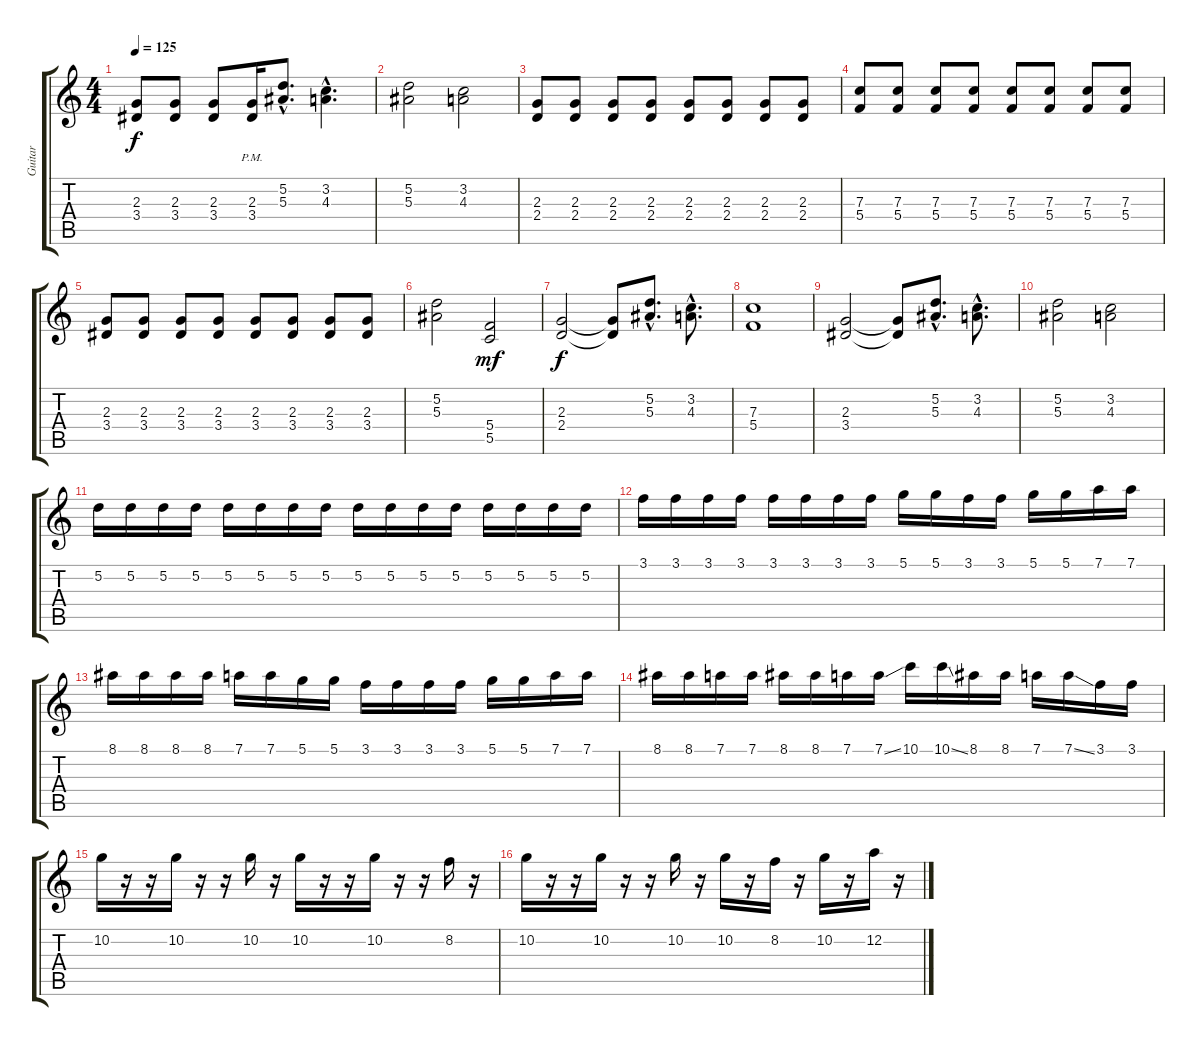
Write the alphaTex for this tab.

\track ("Guitar" "Guitar") {instrument overdrivenguitar}
\staff {score tabs}
\tuning (D4 A3 F3 C3 G2 C2) {hide}
\ts (4 4)
\tempo 125
\clef g2
\ks c
(2.3 3.4).8{dy f} (2.3 3.4).8 (2.3 3.4).8 (2.3{pm} 3.4{pm}).16 (5.2{hac} 5.3{hac}).8{d} (3.2{hac} 4.3{hac}).4{d} |
(5.2 5.3).2 (3.2 4.3).2 |
(2.3 2.4).8 (2.3 2.4).8 (2.3 2.4).8 (2.3 2.4).8 (2.3 2.4).8 (2.3 2.4).8 (2.3 2.4).8 (2.3 2.4).8 |
(7.3 5.4).8 (7.3 5.4).8 (7.3 5.4).8 (7.3 5.4).8 (7.3 5.4).8 (7.3 5.4).8 (7.3 5.4).8 (7.3 5.4).8 |
(2.3 3.4).8 (2.3 3.4).8 (2.3 3.4).8 (2.3 3.4).8 (2.3 3.4).8 (2.3 3.4).8 (2.3 3.4).8 (2.3 3.4).8 |
(5.2 5.3).2 (5.4 5.5).2{dy mf} |
(2.3 2.4).2{dy f} (2.3{t} 2.4{t}).8 (5.2{hac} 5.3{hac}).8{d} (3.2{hac} 4.3{hac}).8{d} |
(7.3 5.4).1 |
(2.3 3.4).2 (2.3{t} 3.4{t}).8 (5.2{hac} 5.3{hac}).8{d} (3.2{hac} 4.3{hac}).8{d} |
(5.2 5.3).2 (3.2 4.3).2 |
5.2.16{volume 13} 5.2.16 5.2.16 5.2.16 5.2.16 5.2.16 5.2.16 5.2.16 5.2.16 5.2.16 5.2.16 5.2.16 5.2.16 5.2.16 5.2.16 5.2.16 |
3.1.16 3.1.16 3.1.16 3.1.16 3.1.16 3.1.16 3.1.16 3.1.16 5.1.16 5.1.16 3.1.16 3.1.16 5.1.16 5.1.16 7.1.16 7.1.16 |
8.1.16 8.1.16 8.1.16 8.1.16 7.1.16 7.1.16 5.1.16 5.1.16 3.1.16 3.1.16 3.1.16 3.1.16 5.1.16 5.1.16 7.1.16 7.1.16 |
8.1.16 8.1.16 7.1.16 7.1.16 8.1.16 8.1.16 7.1.16 7.1{ss}.16 10.1.16 10.1{ss}.16 8.1.16 8.1.16 7.1.16 7.1{ss}.16 3.1.16 3.1.16 |
10.2.16{volume 13} r.16 r.16 10.2.16 r.16 r.16 10.2.16 r.16 10.2.16 r.16 r.16 10.2.16 r.16 r.16 8.2.16 r.16 |
10.2.16 r.16 r.16 10.2.16 r.16 r.16 10.2.16 r.16 10.2.16 r.16 8.2.16 r.16 10.2.16 r.16 12.2.16 r.16
